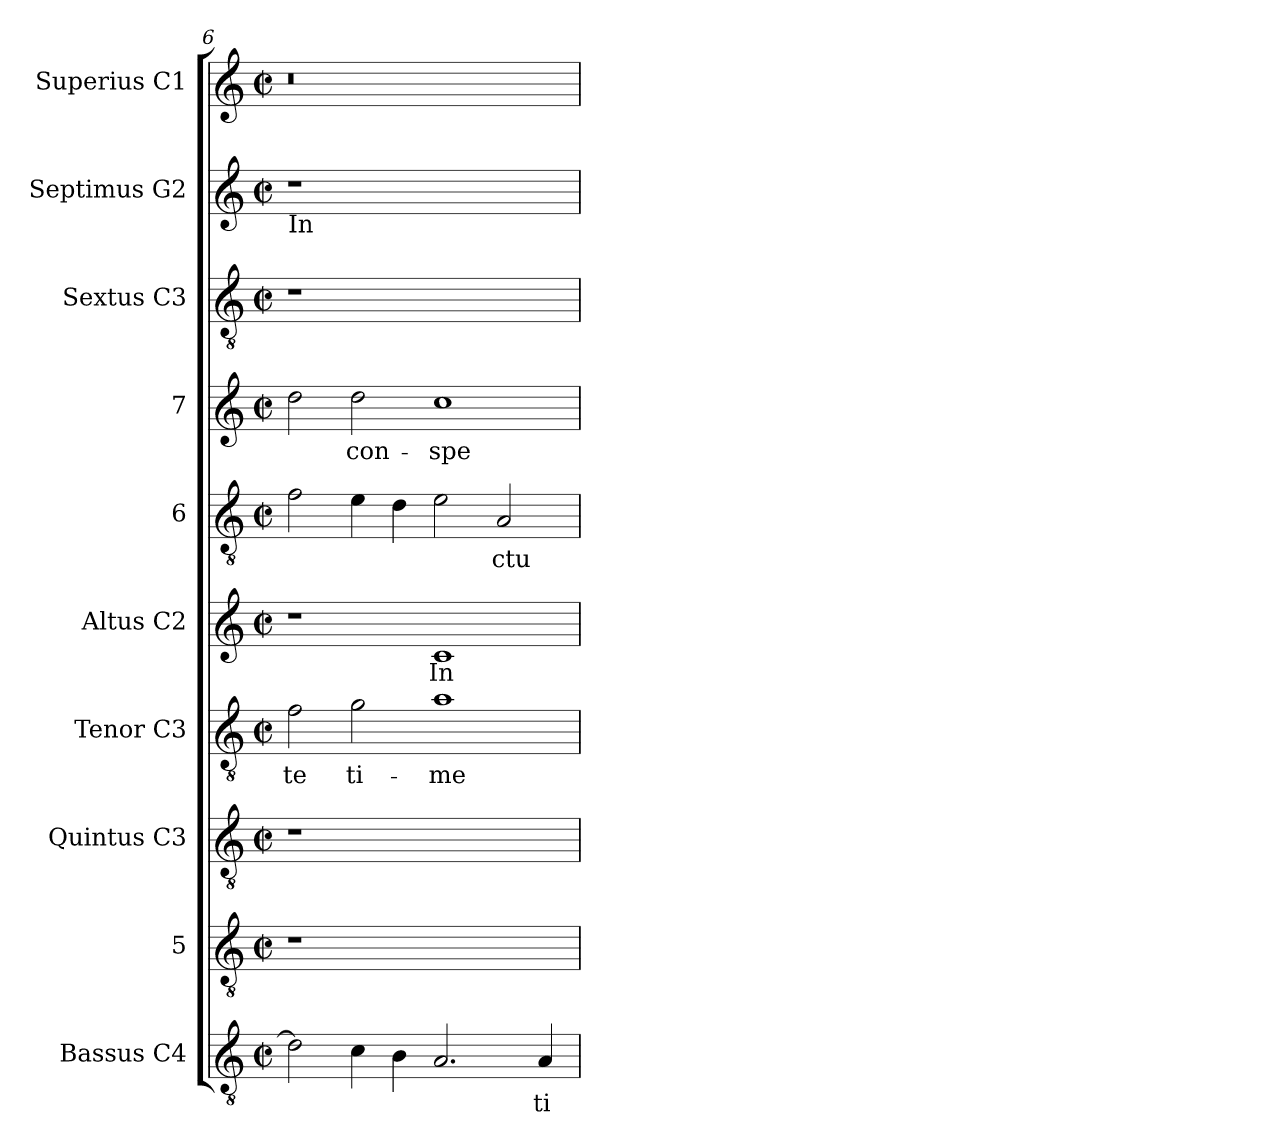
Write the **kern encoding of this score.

**kern	**text	**kern	**kern	**kern	**text	**kern	**text	**kern	**text	**kern	**text	**kern	**kern	**kern
*part10	*part10	*part9	*part8	*part7	*part7	*part6	*part6	*part5	*part5	*part4	*part4	*part3	*part2	*part1
*staff10	*staff10	*staff9	*staff8	*staff7	*staff7	*staff6	*staff6	*staff5	*staff5	*staff4	*staff4	*staff3	*staff2	*staff1
*I"Bassus  C4	*	*I"5	*I"Quintus  C3	*I"Tenor  C3	*	*I"Altus  C2	*	*I"6	*	*I"7	*	*I"Sextus  C3	*I"Septimus  G2	*I"Superius  C1
*I'B	*	*	*	*I'T	*	*I'A	*	*	*	*	*	*	*	*I'S
!!LO:PB:g=z
*clefGv2	*	*clefGv2	*clefGv2	*clefGv2	*	*clefG2	*	*clefGv2	*	*clefG2	*	*clefGv2	*clefG2	*clefG2
*k[]	*	*k[]	*k[]	*k[]	*	*k[]	*	*k[]	*	*k[]	*	*k[]	*k[]	*k[]
*C:	*	*C:	*C:	*C:	*	*C:	*	*C:	*	*C:	*	*C:	*C:	*C:
*M2/2	*	*M2/2	*M2/2	*M2/2	*	*M2/2	*	*M2/2	*	*M2/2	*	*M2/2	*M2/2	*M2/2
*met(c|)	*	*met(c|)	*met(c|)	*met(c|)	*	*met(c|)	*	*met(c|)	*	*met(c|)	*	*met(c|)	*met(c|)	*met(c|)
=6	=6	=6	=6	=6	=6	=6	=6	=6	=6	=6	=6	=6	=6	=6
!	!	!	!	!	!	!	!	!	!	!	!	!	!LO:TX:b:t=In	!
!	!LO:LY:b:cj	!	!	!	!LO:LY:b:cj	!	!	!	!LO:LY:b:cj	!	!LO:LY:b:cj	!	!	!
2d\]	--	1r	1r	2f\	-te	1r	.	2f\	.	2dd\	.	1r	1r	0r
!	!LO:LY:b:cj	!	!	!	!LO:LY:b:cj	!	!	!	!LO:LY:b:cj	!	!LO:LY:b:cj	!	!	!
4c\	--	.	.	2g\	ti-	.	.	4e\	.	2dd\	con-	.	.	.
!	!LO:LY:b:cj	!	!	!	!	!	!	!	!LO:LY:b:cj	!	!	!	!	!
4B\	--	.	.	.	.	.	.	4d\	.	.	.	.	.	.
!	!LO:LY:b:cj	!	!	!	!LO:LY:b:cj	!	!LO:LY:b:cj	!	!LO:LY:b:cj	!	!LO:LY:b:cj	!	!	!
2.A/	--	1ryy	1ryy	1a	-me-	1c	In	2e\	.	1cc	-spe-	1ryy	1ryy	.
!	!	!	!	!	!	!	!	!	!LO:LY:b:cj	!	!	!	!	!
.	.	.	.	.	.	.	.	2A/	ctu	.	.	.	.	.
!	!LO:LY:b:cj	!	!	!	!	!	!	!	!	!	!	!	!	!
4A/	-ti-	.	.	.	.	.	.	.	.	.	.	.	.	.
=	=	=	=	=	=	=	=	=	=	=	=	=	=	=
*-	*-	*-	*-	*-	*-	*-	*-	*-	*-	*-	*-	*-	*-	*-
